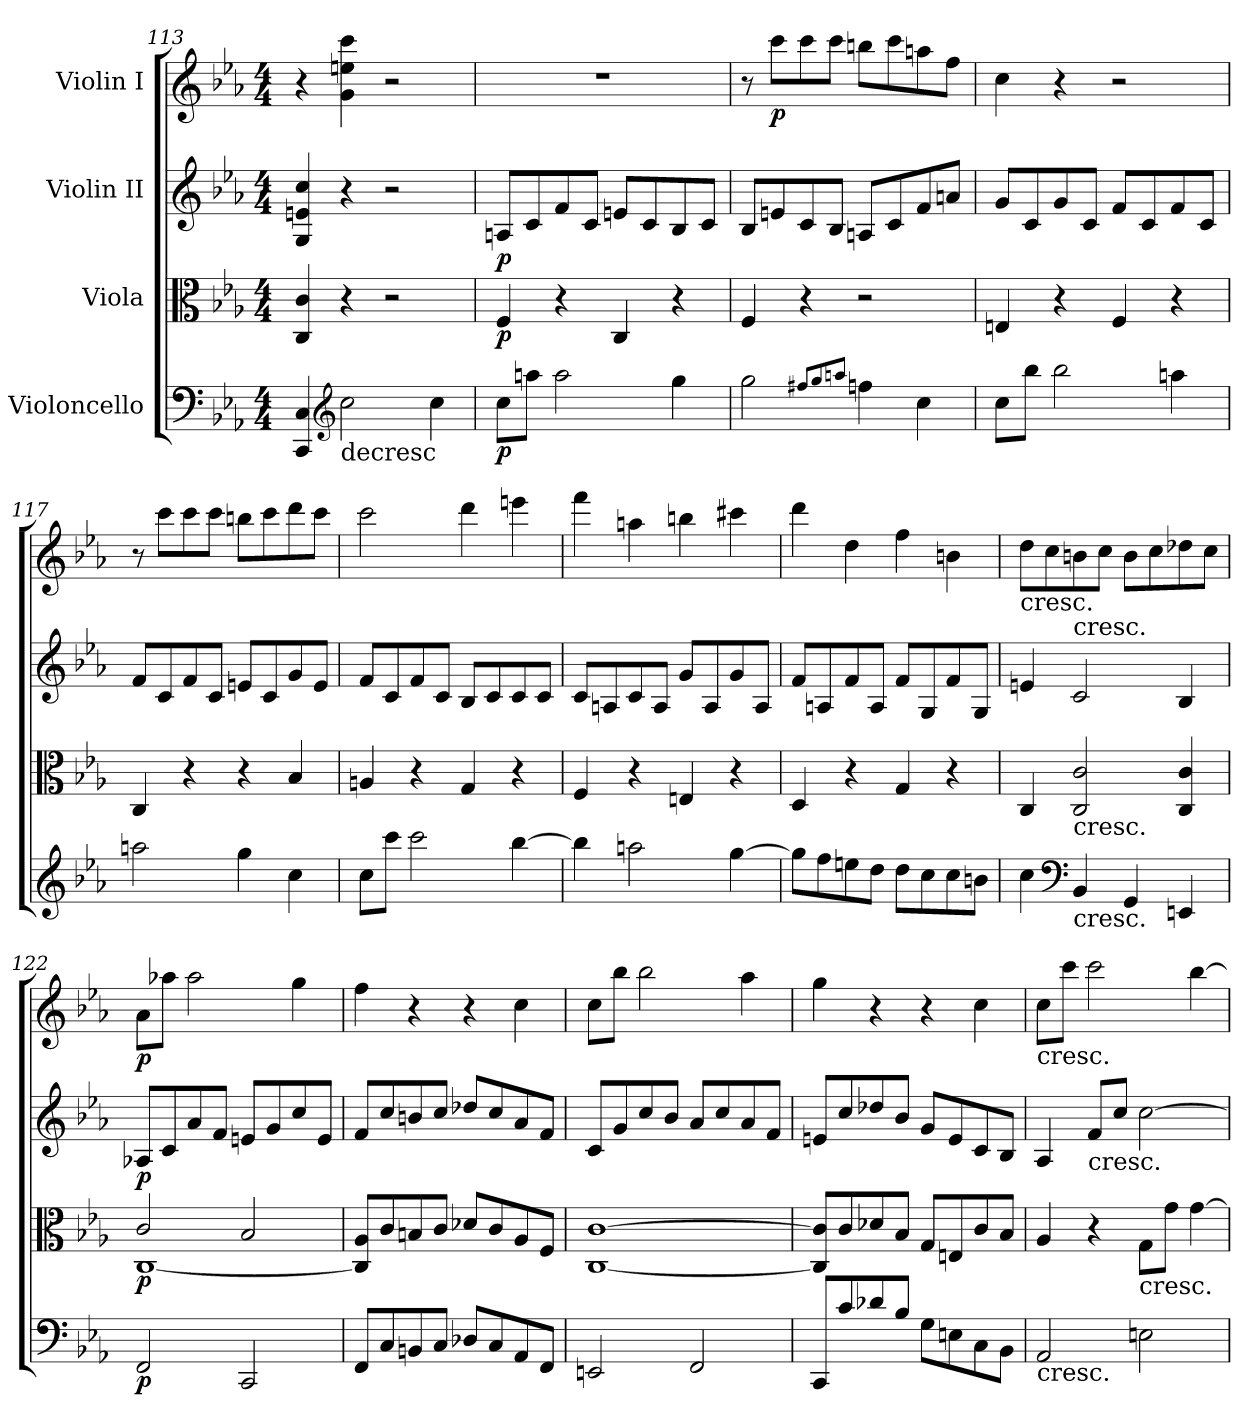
**kern	**dynam	**kern	**dynam	**kern	**dynam	**kern	**dynam
*part4	*part4	*part3	*part3	*part2	*part2	*part1	*part1
*staff4	*staff4	*staff3	*staff3	*staff2	*staff2	*staff1	*staff1
*I"Violoncello	*	*I"Viola	*	*I"Violin II	*	*I"Violin I	*
*clefF4	*	*clefC3	*	*clefG2	*	*clefG2	*
*k[b-e-a-]	*	*k[b-e-a-]	*	*k[b-e-a-]	*	*k[b-e-a-]	*
*M4/4	*	*M4/4	*	*M4/4	*	*M4/4	*
=113	=113	=113	=113	=113	=113	=113	=113
4CC/ 4C/	.	4C/ 4c/	.	4G/ 4en/ 4cc/	.	4r	.
*clefG2	*	*	*	*	*	*	*
!LO:TX:b:t=decresc	!	!	!	!	!	!	!
2cc\	.	4r	.	4r	.	4g\ 4een\ 4ccc\	.
.	.	2r	.	2r	.	2r	.
4cc\	.	.	.	.	.	.	.
!!LO:PB:g=z
=114	=114	=114	=114	=114	=114	=114	=114
!	!LO:DY:b	!	!LO:DY:b	!	!LO:DY:b	!	!
8cc\L	p	4F/	p	8An/L	p	1r	.
8aan\J	.	.	.	8c/	.	.	.
2aa\	.	4r	.	8f/	.	.	.
.	.	.	.	8c/J	.	.	.
.	.	4C/	.	8en/L	.	.	.
.	.	.	.	8c/	.	.	.
4gg\	.	4r	.	8B-/	.	.	.
.	.	.	.	8c/J	.	.	.
=115	=115	=115	=115	=115	=115	=115	=115
2gg\	.	4F/	.	8B-/L	.	8r	.
!	!	!	!	!	!	!	!LO:DY:b
.	.	.	.	8en/	.	8ccc\L	p
.	.	4r	.	8c/	.	8ccc\	.
.	.	.	.	8B-/J	.	8ccc\J	.
8qff#X/L	.	.	.	.	.	.	.
8qgg/	.	.	.	.	.	.	.
8qaan/J	.	.	.	.	.	.	.
4ffn\	.	2r	.	8An/L	.	8bbn\L	.
.	.	.	.	8c/	.	8ccc\	.
4cc\	.	.	.	8f/	.	8aan\	.
.	.	.	.	8an/J	.	8ff\J	.
=116	=116	=116	=116	=116	=116	=116	=116
8cc\L	.	4En/	.	8g/L	.	4cc\	.
8bb-\J	.	.	.	8c/	.	.	.
2bb-\	.	4r	.	8g/	.	4r	.
.	.	.	.	8c/J	.	.	.
.	.	4F/	.	8f/L	.	2r	.
.	.	.	.	8c/	.	.	.
4aan\	.	4r	.	8f/	.	.	.
.	.	.	.	8c/J	.	.	.
!!LO:LB:g=z
=117	=117	=117	=117	=117	=117	=117	=117
2aan\	.	4C/	.	8f/L	.	8r	.
.	.	.	.	8c/	.	8ccc\L	.
.	.	4r	.	8f/	.	8ccc\	.
.	.	.	.	8c/J	.	8ccc\J	.
4gg\	.	4r	.	8en/L	.	8bbn\L	.
.	.	.	.	8c/	.	8ccc\	.
4cc\	.	4B-/	.	8g/	.	8ddd\	.
.	.	.	.	8e/J	.	8ccc\J	.
=118	=118	=118	=118	=118	=118	=118	=118
8cc\L	.	4An/	.	8f/L	.	2ccc\	.
8ccc\J	.	.	.	8c/	.	.	.
2ccc\	.	4r	.	8f/	.	.	.
.	.	.	.	8c/J	.	.	.
.	.	4G/	.	8B-/L	.	4ddd\	.
.	.	.	.	8c/	.	.	.
[4bb-\	.	4r	.	8c/	.	4eeen\	.
.	.	.	.	8c/J	.	.	.
=119	=119	=119	=119	=119	=119	=119	=119
4bb-\]	.	4F/	.	8c/L	.	4fff\	.
.	.	.	.	8An/	.	.	.
2aan\	.	4r	.	8c/	.	4aan\	.
.	.	.	.	8A/J	.	.	.
.	.	4En/	.	8g/L	.	4bbn\	.
.	.	.	.	8A/	.	.	.
[4gg\	.	4r	.	8g/	.	4ccc#X\	.
.	.	.	.	8A/J	.	.	.
!!LO:PB:g=z
=120	=120	=120	=120	=120	=120	=120	=120
8gg\L]	.	4D/	.	8f/L	.	4ddd\	.
8ff\	.	.	.	8An/	.	.	.
8een\	.	4r	.	8f/	.	4dd\	.
8dd\J	.	.	.	8A/J	.	.	.
8dd\L	.	4G/	.	8f/L	.	4ff\	.
8cc\	.	.	.	8G/	.	.	.
8cc\	.	4r	.	8f/	.	4bn\	.
8bn\J	.	.	.	8G/J	.	.	.
=121	=121	=121	=121	=121	=121	=121	=121
!	!	!	!	!	!	!LO:TX:b:t=cresc.	!
4cc\	.	4C/	.	4en/	.	8dd\L	.
.	.	.	.	.	.	8cc\	.
*clefF4	*	*	*	*	*	*	*
!	!	!	!	!LO:TX:a:t=cresc.	!	!	!
!	!	!LO:TX:b:t=cresc.	!	!	!	!	!
!LO:TX:b:t=cresc.	!	!	!	!	!	!	!
4BB-/	.	2C/ 2c/	.	2c/	.	8bn\	.
.	.	.	.	.	.	8cc\J	.
4GG/	.	.	.	.	.	8b\L	.
.	.	.	.	.	.	8cc\	.
4EEn/	.	4C/ 4c/	.	4B-/	.	8dd-X\	.
.	.	.	.	.	.	8cc\J	.
=122	=122	=122	=122	=122	=122	=122	=122
*	*	*^	*	*	*	*	*
!	!LO:DY:b	!	!	!LO:DY:b	!	!LO:DY:b	!	!LO:DY:b
2FF/	p	2c/	[1C	p	8A-X/L	p	8a-\L	p
.	.	.	.	.	8c/	.	8aa-X\J	.
.	.	.	.	.	8a-/	.	2aa-\	.
.	.	.	.	.	8f/J	.	.	.
2CC/	.	2B-/	.	.	8en/L	.	.	.
.	.	.	.	.	8g/	.	.	.
.	.	.	.	.	8cc/	.	4gg\	.
.	.	.	.	.	8e/J	.	.	.
*	*	*v	*v	*	*	*	*	*
!!LO:LB:g=z
=123	=123	=123	=123	=123	=123	=123	=123
8FF/L	.	8C/] 8A-/L	.	8f/L	.	4ff\	.
8C/	.	8c/	.	8cc/	.	.	.
8BBn/	.	8Bn/	.	8bn/	.	4r	.
8C/J	.	8c/J	.	8cc/J	.	.	.
8D-X/L	.	8d-X/L	.	8dd-X/L	.	4r	.
8C/	.	8c/	.	8cc/	.	.	.
8AA-/	.	8A-/	.	8a-/	.	4cc\	.
8FF/J	.	8F/J	.	8f/J	.	.	.
!!LO:PB:g=z
=124	=124	=124	=124	=124	=124	=124	=124
2EEn/	.	[1C [1c	.	8c/L	.	8cc\L	.
.	.	.	.	8g/	.	8bb-\J	.
.	.	.	.	8cc/	.	2bb-\	.
.	.	.	.	8b-/J	.	.	.
2FF/	.	.	.	8a-/L	.	.	.
.	.	.	.	8cc/	.	.	.
.	.	.	.	8a-/	.	4aa-\	.
.	.	.	.	8f/J	.	.	.
=125	=125	=125	=125	=125	=125	=125	=125
8CC/L	.	8C/] 8c/]L	.	8en/L	.	4gg\	.
8c/	.	8c/	.	8cc/	.	.	.
8d-X/	.	8d-X/	.	8dd-X/	.	4r	.
8B-/J	.	8B-/J	.	8b-/J	.	.	.
8G\L	.	8G/L	.	8g/L	.	4r	.
8En\	.	8En/	.	8e/	.	.	.
8C\	.	8c/	.	8c/	.	4cc\	.
8BB-\J	.	8B-/J	.	8B-/J	.	.	.
=126	=126	=126	=126	=126	=126	=126	=126
!	!	!	!	!	!	!LO:TX:b:t=cresc.	!
!LO:TX:b:t=cresc.	!	!	!	!	!	!	!
2AA-/	.	4A-/	.	4A-/	.	8cc\L	.
.	.	.	.	.	.	8ccc\J	.
!	!	!	!	!LO:TX:b:t=cresc.	!	!	!
.	.	4r	.	8f/L	.	2ccc\	.
.	.	.	.	8cc/J	.	.	.
!	!	!LO:TX:b:t=cresc.	!	!	!	!	!
2En\	.	8G\L	.	[2cc\	.	.	.
.	.	8g\J	.	.	.	.	.
.	.	[4g\	.	.	.	[4bb-\	.
=	=	=	=	=	=	=	=
*-	*-	*-	*-	*-	*-	*-	*-
